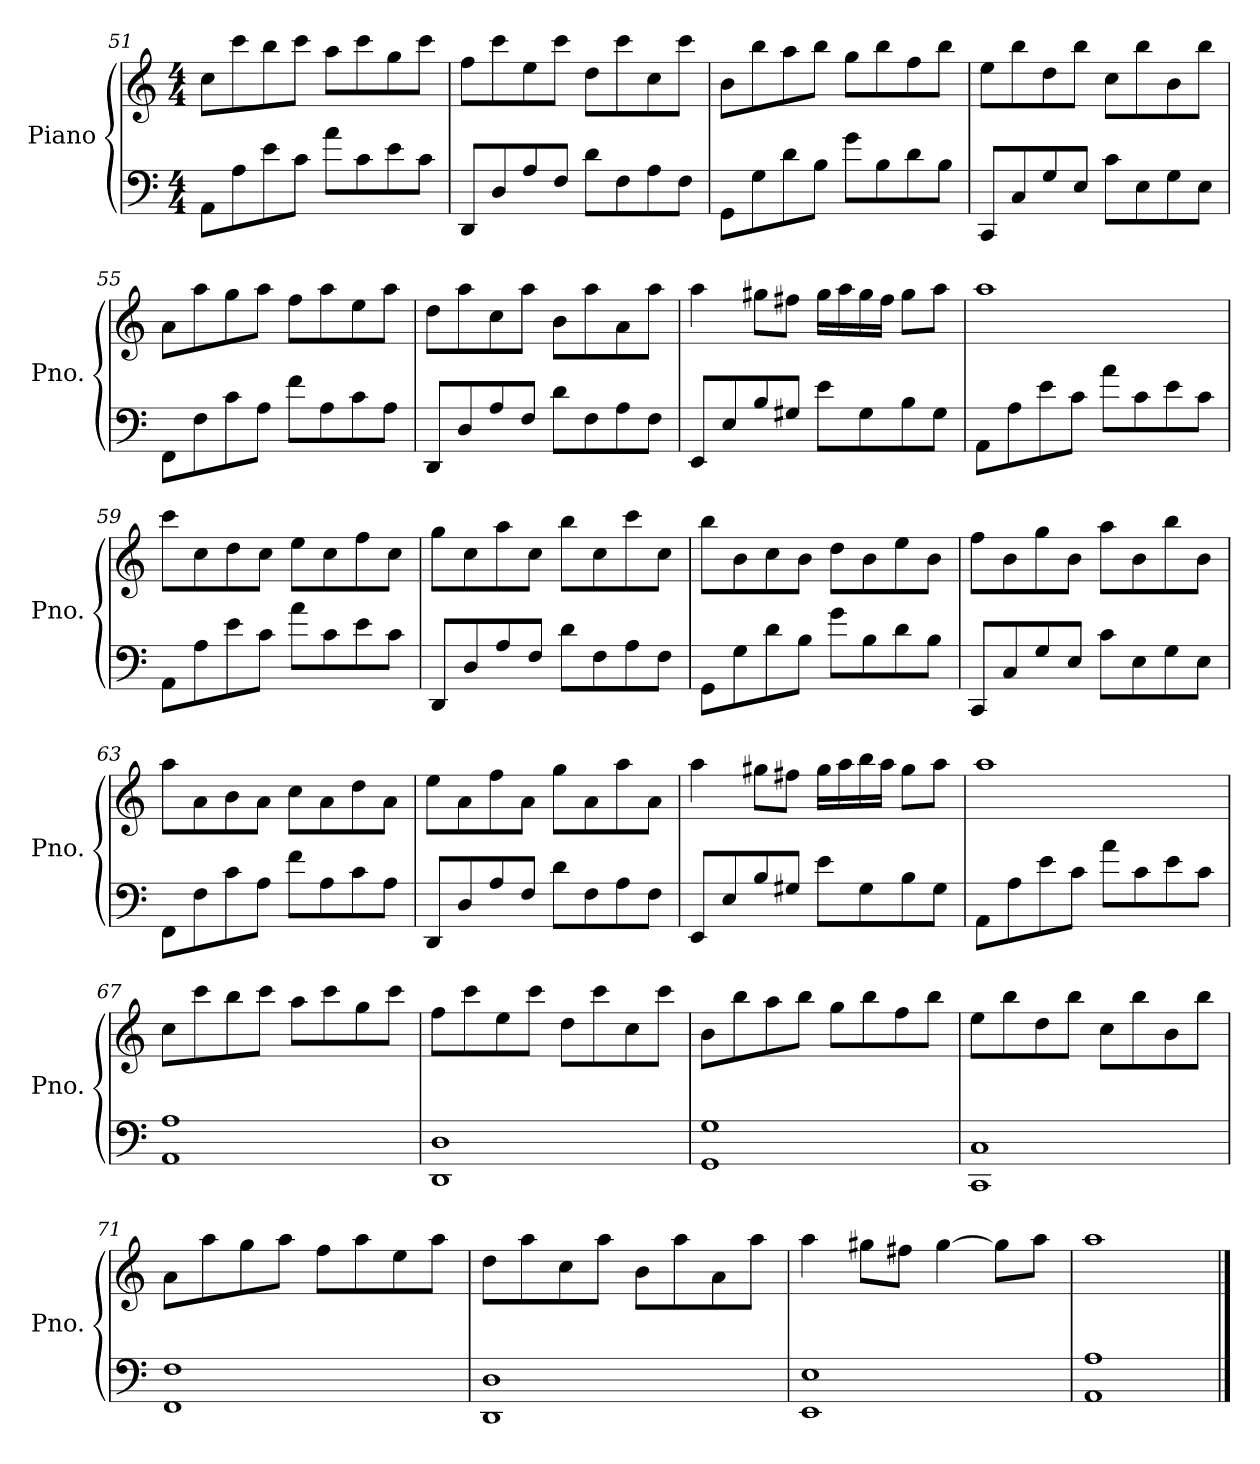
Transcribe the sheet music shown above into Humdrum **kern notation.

**kern	**kern
*part1	*part1
*staff2	*staff1
*I"Piano	*
*I'Pno.	*
!!LO:LB:g=z
*clefF4	*clefG2
*k[]	*k[]
*M4/4	*M4/4
=51	=51
8AA\L	8cc\L
8A\	8ccc\
8e\	8bb\
8c\J	8ccc\J
8a\L	8aa\L
8c\	8ccc\
8e\	8gg\
8c\J	8ccc\J
=52	=52
8DD/L	8ff\L
8D/	8ccc\
8A/	8ee\
8F/J	8ccc\J
8d\L	8dd\L
8F\	8ccc\
8A\	8cc\
8F\J	8ccc\J
!!LO:LB:g=z
=53	=53
8GG\L	8b\L
8G\	8bb\
8d\	8aa\
8B\J	8bb\J
8g\L	8gg\L
8B\	8bb\
8d\	8ff\
8B\J	8bb\J
=54	=54
8CC/L	8ee\L
8C/	8bb\
8G/	8dd\
8E/J	8bb\J
8c\L	8cc\L
8E\	8bb\
8G\	8b\
8E\J	8bb\J
!!LO:LB:g=z
=55	=55
8FF\L	8a\L
8F\	8aa\
8c\	8gg\
8A\J	8aa\J
8f\L	8ff\L
8A\	8aa\
8c\	8ee\
8A\J	8aa\J
=56	=56
8DD/L	8dd\L
8D/	8aa\
8A/	8cc\
8F/J	8aa\J
8d\L	8b\L
8F\	8aa\
8A\	8a\
8F\J	8aa\J
!!LO:LB:g=z
=57	=57
8EE/L	4aa\
8E/	.
8B/	8gg#X\L
8G#X/J	8ff#X\J
8e\L	16gg#\LL
.	16aa\
8G#\	16gg#\
.	16ff#\JJ
8B\	8gg#\L
8G#\J	8aa\J
=58	=58
8AA\L	1aa
8A\	.
8e\	.
8c\J	.
8a\L	.
8c\	.
8e\	.
8c\J	.
!!LO:PB:g=z
=59	=59
8AA\L	8ccc\L
8A\	8cc\
8e\	8dd\
8c\J	8cc\J
8a\L	8ee\L
8c\	8cc\
8e\	8ff\
8c\J	8cc\J
=60	=60
8DD/L	8gg\L
8D/	8cc\
8A/	8aa\
8F/J	8cc\J
8d\L	8bb\L
8F\	8cc\
8A\	8ccc\
8F\J	8cc\J
!!LO:LB:g=z
=61	=61
8GG\L	8bb\L
8G\	8b\
8d\	8cc\
8B\J	8b\J
8g\L	8dd\L
8B\	8b\
8d\	8ee\
8B\J	8b\J
=62	=62
8CC/L	8ff\L
8C/	8b\
8G/	8gg\
8E/J	8b\J
8c\L	8aa\L
8E\	8b\
8G\	8bb\
8E\J	8b\J
!!LO:LB:g=z
=63	=63
8FF\L	8aa\L
8F\	8a\
8c\	8b\
8A\J	8a\J
8f\L	8cc\L
8A\	8a\
8c\	8dd\
8A\J	8a\J
=64	=64
8DD/L	8ee\L
8D/	8a\
8A/	8ff\
8F/J	8a\J
8d\L	8gg\L
8F\	8a\
8A\	8aa\
8F\J	8a\J
!!LO:LB:g=z
=65	=65
8EE/L	4aa\
8E/	.
8B/	8gg#X\L
8G#X/J	8ff#X\J
8e\L	16gg#\LL
.	16aa\
8G#\	16bb\
.	16aa\JJ
8B\	8gg#\L
8G#\J	8aa\J
=66	=66
8AA\L	1aa
8A\	.
8e\	.
8c\J	.
8a\L	.
8c\	.
8e\	.
8c\J	.
!!LO:LB:g=z
=67	=67
1AA 1A	8cc\L
.	8ccc\
.	8bb\
.	8ccc\J
.	8aa\L
.	8ccc\
.	8gg\
.	8ccc\J
=68	=68
1DD 1D	8ff\L
.	8ccc\
.	8ee\
.	8ccc\J
.	8dd\L
.	8ccc\
.	8cc\
.	8ccc\J
!!LO:LB:g=z
=69	=69
1GG 1G	8b\L
.	8bb\
.	8aa\
.	8bb\J
.	8gg\L
.	8bb\
.	8ff\
.	8bb\J
=70	=70
1CC 1C	8ee\L
.	8bb\
.	8dd\
.	8bb\J
.	8cc\L
.	8bb\
.	8b\
.	8bb\J
!!LO:PB:g=z
=71	=71
1FF 1F	8a\L
.	8aa\
.	8gg\
.	8aa\J
.	8ff\L
.	8aa\
.	8ee\
.	8aa\J
=72	=72
1DD 1D	8dd\L
.	8aa\
.	8cc\
.	8aa\J
.	8b\L
.	8aa\
.	8a\
.	8aa\J
!!LO:LB:g=z
=73	=73
1EE 1E	4aa\
.	8gg#X\L
.	8ff#X\J
.	[4gg#\
.	8gg#\L]
.	8aa\J
=74	=74
1AA 1A	1aa
==	==
*-	*-
